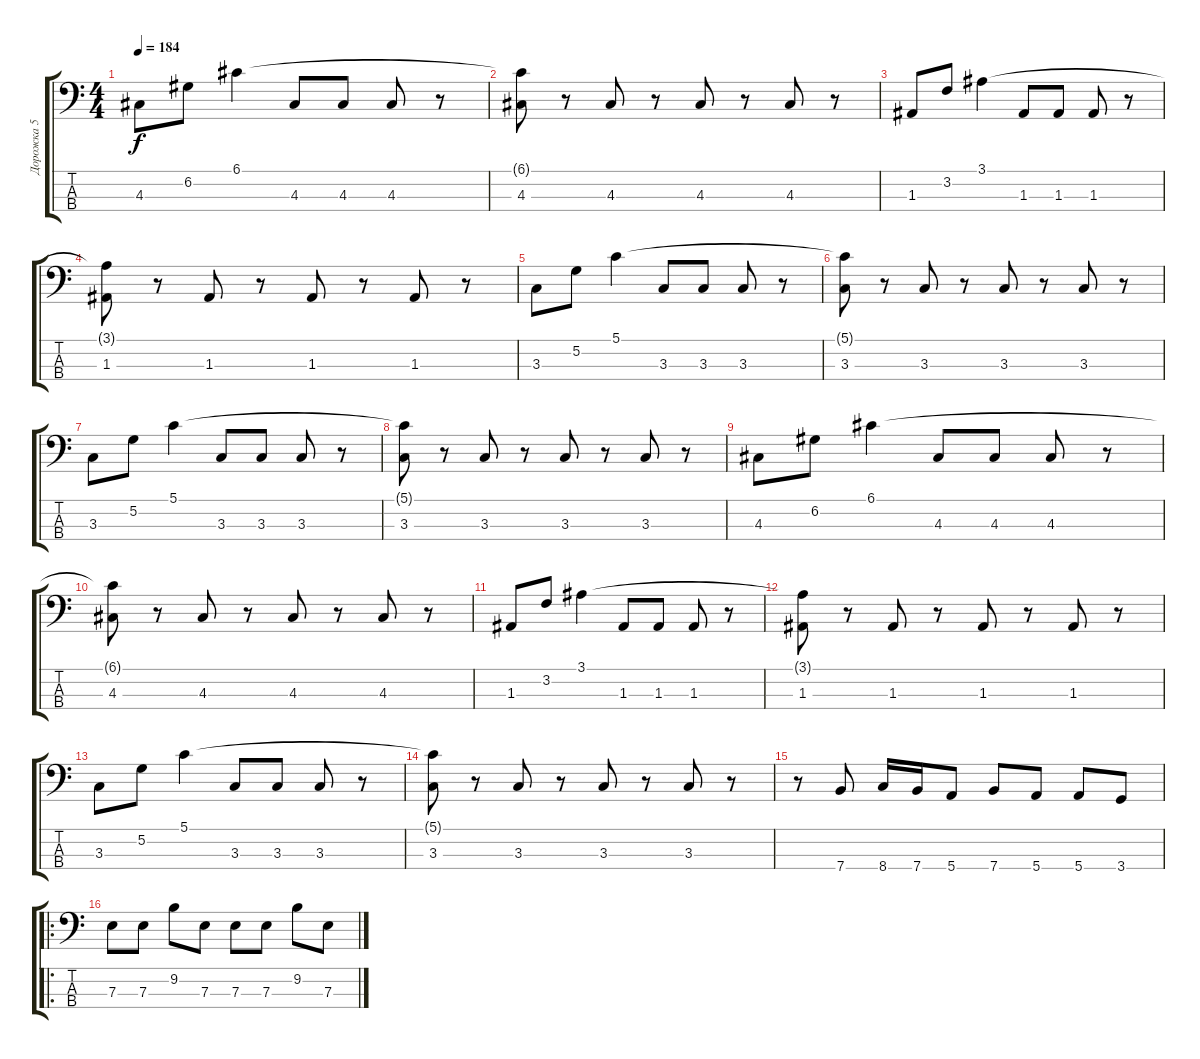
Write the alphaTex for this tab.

\track ("Дорожка 5" "Дорожка 5") {instrument electricbassfinger}
\staff {score tabs}
\tuning (G2 D2 A1 E1) {hide}
\ts (4 4)
\tempo 184
\clef f4
\ks c
4.3.8{dy f} 6.2.8 6.1.4 4.3.8 4.3.8 4.3.8 r.8 |
(6.1{t} 4.3).8 r.8 4.3.8 r.8 4.3.8 r.8 4.3.8 r.8 |
1.3.8 3.2.8 3.1.4 1.3.8 1.3.8 1.3.8 r.8 |
(3.1{t} 1.3).8 r.8 1.3.8 r.8 1.3.8 r.8 1.3.8 r.8 |
3.3.8 5.2.8 5.1.4 3.3.8 3.3.8 3.3.8 r.8 |
(5.1{t} 3.3).8 r.8 3.3.8 r.8 3.3.8 r.8 3.3.8 r.8 |
3.3.8 5.2.8 5.1.4 3.3.8 3.3.8 3.3.8 r.8 |
(5.1{t} 3.3).8 r.8 3.3.8 r.8 3.3.8 r.8 3.3.8 r.8 |
4.3.8 6.2.8 6.1.4 4.3.8 4.3.8 4.3.8 r.8 |
(6.1{t} 4.3).8 r.8 4.3.8 r.8 4.3.8 r.8 4.3.8 r.8 |
1.3.8 3.2.8 3.1.4 1.3.8 1.3.8 1.3.8 r.8 |
(3.1{t} 1.3).8 r.8 1.3.8 r.8 1.3.8 r.8 1.3.8 r.8 |
3.3.8 5.2.8 5.1.4 3.3.8 3.3.8 3.3.8 r.8 |
(5.1{t} 3.3).8 r.8 3.3.8 r.8 3.3.8 r.8 3.3.8 r.8 |
r.8 7.4.8 8.4.16 7.4.16 5.4.8 7.4.8 5.4.8 5.4.8 3.4.8 |
\ro
7.3.8 7.3.8 9.2.8 7.3.8 7.3.8 7.3.8 9.2.8 7.3.8
